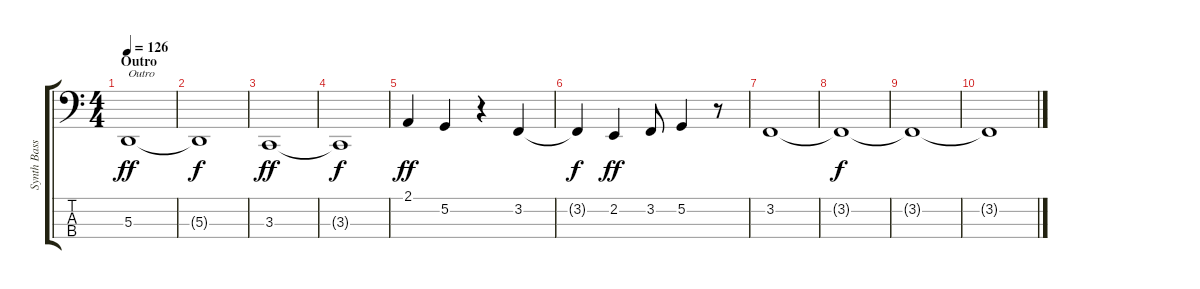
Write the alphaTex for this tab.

\track ("Synth Bass" "Synth Bass") {instrument stringensemble1}
\staff {score tabs}
\tuning (G2 D2 A1 E1) {hide}
\ts (4 4)
\section ("" "Outro")
\tempo 126
\clef f4
\ks c
5.3.1{txt "Outro" dy ff} |
5.3{t}.1{dy f} |
3.3.1{dy ff} |
3.3{t}.1{dy f} |
2.1.4{dy ff} 5.2.4 r.4 3.2.4 |
3.2{t}.4{dy f} 2.2.4{dy ff} 3.2.8 5.2.4 r.8 |
3.2.1 |
3.2{t}.1{dy f} |
3.2{t}.1 |
3.2{t}.1
